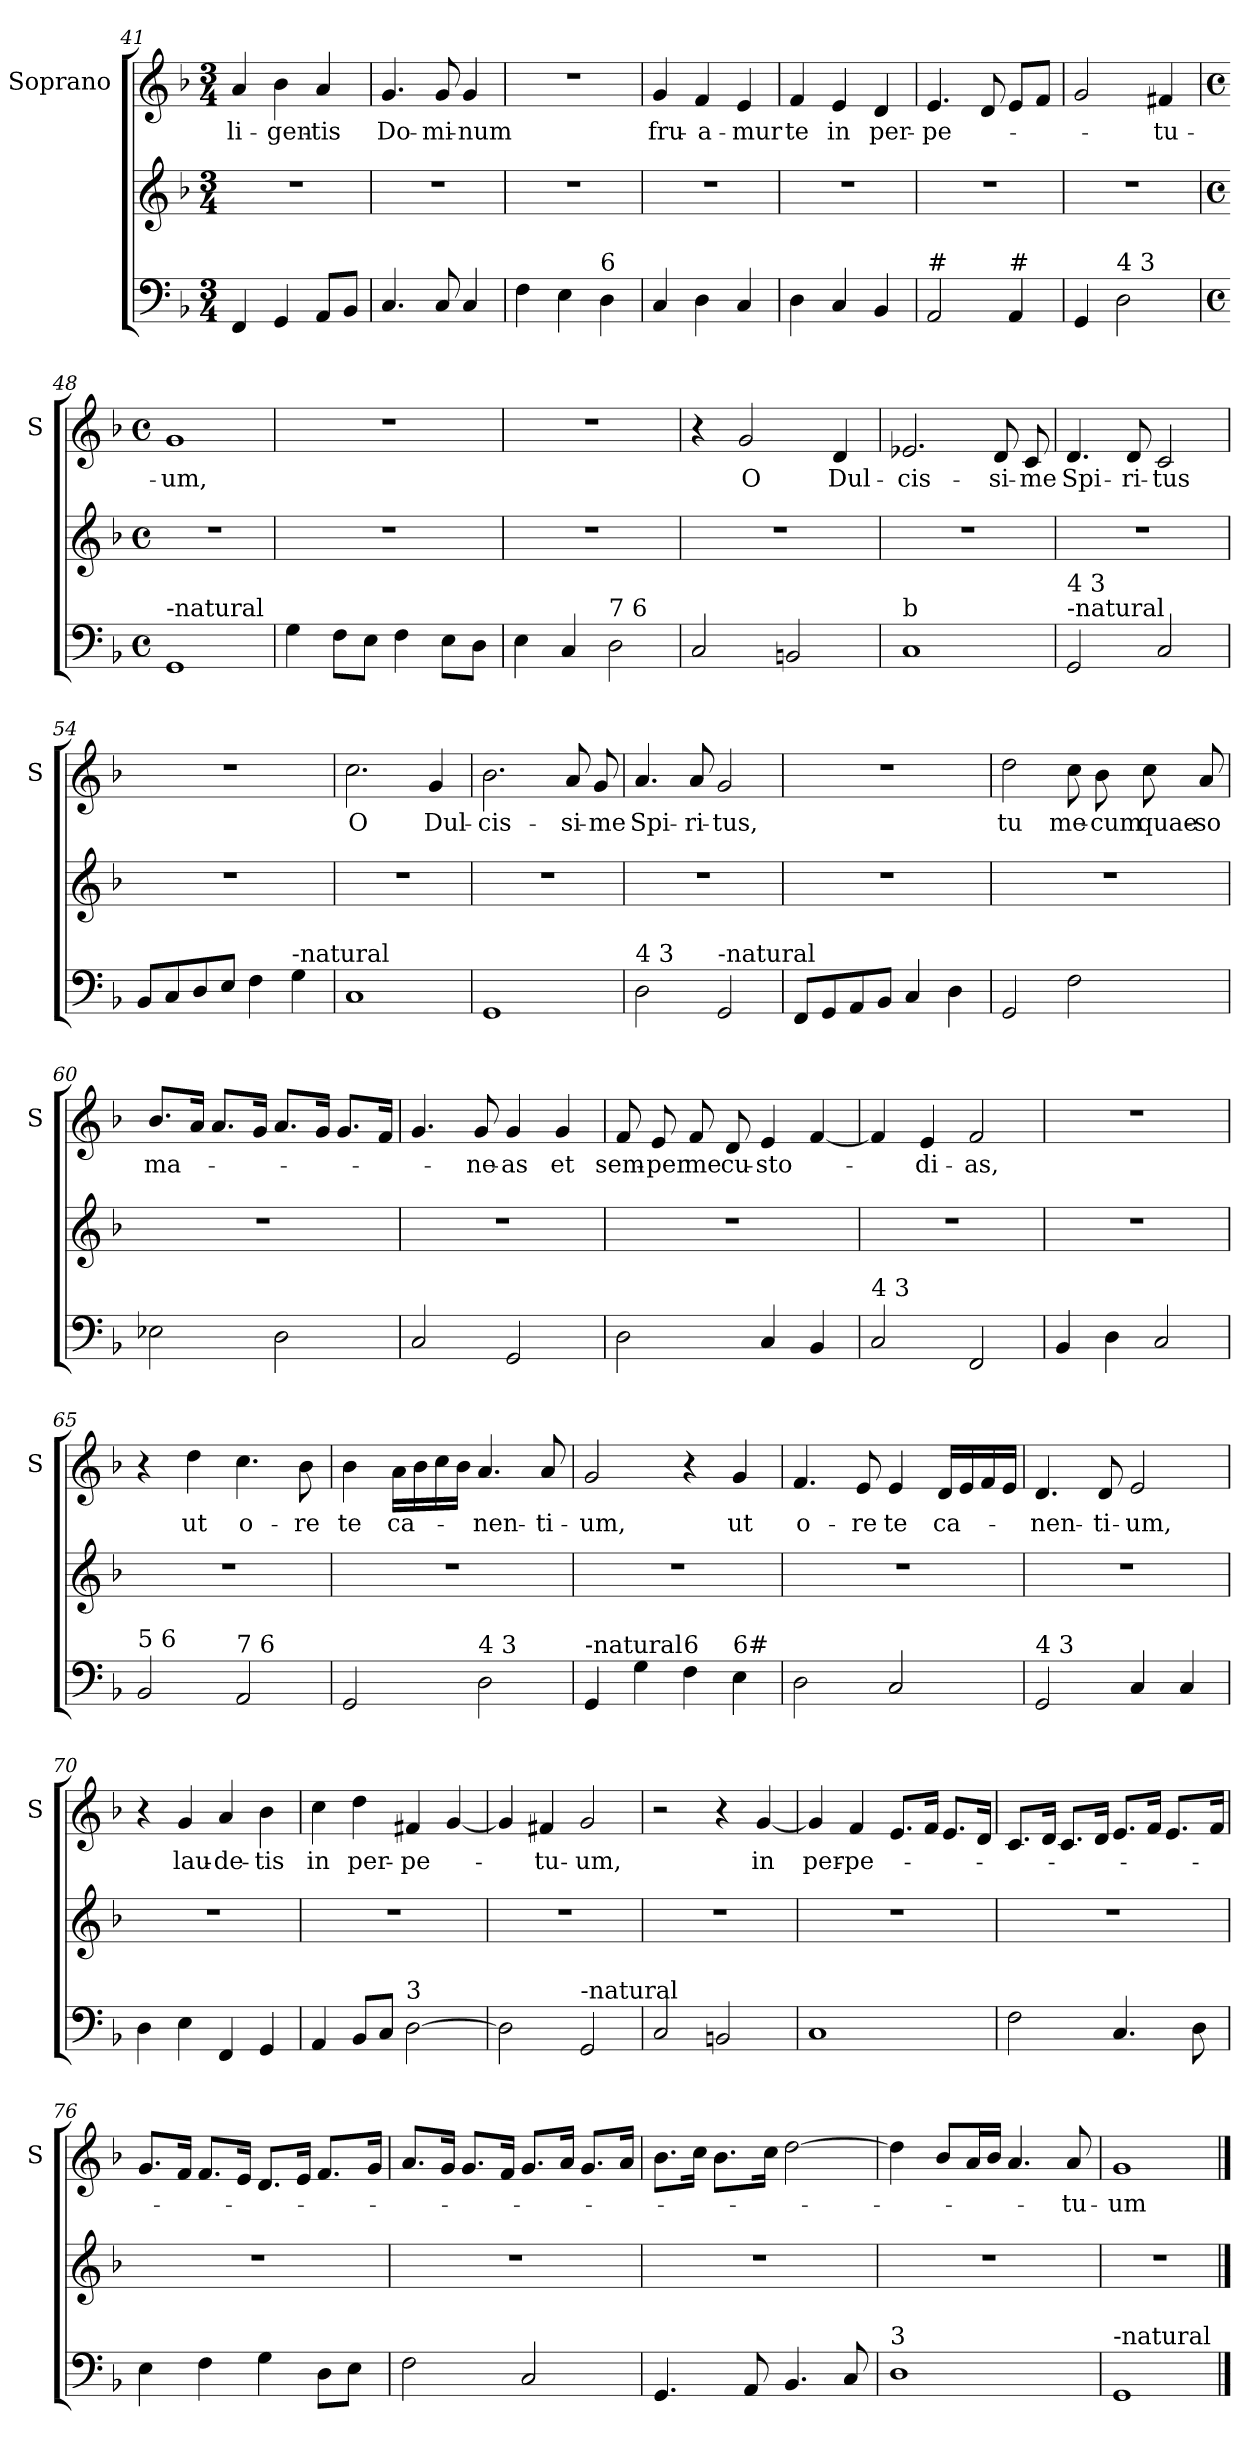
**kern	**kern	**kern	**text
*part2	*part2	*part1	*part1
*staff3	*staff2	*staff1	*staff1
*	*	*I"Soprano	*
*	*	*I'S	*
*clefF4	*clefG2	*clefG2	*
*k[b-]	*k[b-]	*k[b-]	*
*F:	*F:	*F:	*
*M3/4	*M3/4	*M3/4	*
=41	=41	=41	=41
!	!	!	!LO:LY:b
4FF/	2.r	4a/	-li-
!	!	!	!LO:LY:b
4GG/	.	4b-\	-gen-
!	!	!	!LO:LY:b
8AA/L	.	4a/	-tis
8BB-/J	.	.	.
=42	=42	=42	=42
!	!	!	!LO:LY:b
4.C/	2.r	4.g/	Do-
!	!	!	!LO:LY:b
8C/	.	8g/	-mi-
!	!	!	!LO:LY:b
4C/	.	4g/	-num
=43	=43	=43	=43
4F\	2.r	2.r	.
4E\	.	.	.
!LO:TX:a:t=6	!	!	!
4D\	.	.	.
=44	=44	=44	=44
!	!	!	!LO:LY:b
4C/	2.r	4g/	fru-
!	!	!	!LO:LY:b
4D\	.	4f/	-a-
!	!	!	!LO:LY:b
4C/	.	4e/	-mur
=45	=45	=45	=45
!	!	!	!LO:LY:b
4D\	2.r	4f/	te
!	!	!	!LO:LY:b
4C/	.	4e/	in
!	!	!	!LO:LY:b
4BB-/	.	4d/	per-
=46	=46	=46	=46
!LO:TX:a:t=#	!	!	!
!	!	!	!LO:LY:b
2AA/	2.r	4.e/	-pe-
.	.	8d/	.
!LO:TX:a:t=#	!	!	!
4AA/	.	8e/L	.
.	.	8f/J	.
!!LO:LB:g=z
=47	=47	=47	=47
4GG/	2.r	2g/	.
!LO:TX:a:t=4 3	!	!	!
2D\	.	.	.
!	!	!	!LO:LY:b
.	.	4f#X/	-tu-
=48	=48	=48	=48
*M4/4	*M4/4	*M4/4	*
*met(c)	*met(c)	*met(c)	*
!LO:TX:a:t=-natural	!	!	!
!	!	!	!LO:LY:b
1GG	1r	1g	-um,
=49	=49	=49	=49
4G\	1r	1r	.
8F\L	.	.	.
8E\J	.	.	.
4F\	.	.	.
8E\L	.	.	.
8D\J	.	.	.
=50	=50	=50	=50
4E\	1r	1r	.
4C/	.	.	.
!LO:TX:a:t=7 6	!	!	!
2D\	.	.	.
=51	=51	=51	=51
2C/	1r	4r	.
!	!	!	!LO:LY:b
.	.	2g/	O
2BBn/	.	.	.
!	!	!	!LO:LY:b
.	.	4d/	Dul-
=52	=52	=52	=52
!LO:TX:a:t=b	!	!	!
!	!	!	!LO:LY:b
1C	1r	2.e-X/	-cis-
!	!	!	!LO:LY:b
.	.	8d/	-si-
!	!	!	!LO:LY:b
.	.	8c/	-me
!!LO:LB:g=z
=53	=53	=53	=53
!LO:TX:a:t=-natural	!	!	!
!LO:TX:a:t=4 3	!	!	!
!	!	!	!LO:LY:b
2GG/	1r	4.d/	Spi-
!	!	!	!LO:LY:b
.	.	8d/	-ri-
!	!	!	!LO:LY:b
2C/	.	2c/	-tus
=54	=54	=54	=54
8BB-/L	1r	1r	.
8C/	.	.	.
8D/	.	.	.
8E/J	.	.	.
4F\	.	.	.
!LO:TX:a:t=-natural	!	!	!
4G\	.	.	.
=55	=55	=55	=55
!	!	!	!LO:LY:b
1C	1r	2.cc\	O
!	!	!	!LO:LY:b
.	.	4g/	Dul-
=56	=56	=56	=56
!	!	!	!LO:LY:b
1GG	1r	2.b-\	-cis-
!	!	!	!LO:LY:b
.	.	8a/	-si-
!	!	!	!LO:LY:b
.	.	8g/	-me
=57	=57	=57	=57
!LO:TX:a:t=4 3	!	!	!
!	!	!	!LO:LY:b
2D\	1r	4.a/	Spi-
!	!	!	!LO:LY:b
.	.	8a/	-ri-
!LO:TX:a:t=-natural	!	!	!
!	!	!	!LO:LY:b
2GG/	.	2g/	-tus,
=58	=58	=58	=58
8FF/L	1r	1r	.
8GG/	.	.	.
8AA/	.	.	.
8BB-/J	.	.	.
4C/	.	.	.
4D\	.	.	.
!!LO:LB:g=z
=59	=59	=59	=59
!	!	!	!LO:LY:b
2GG/	1r	2dd\	tu
!	!	!	!LO:LY:b
2F\	.	8cc\	me-
!	!	!	!LO:LY:b
.	.	8b-\	-cum
!	!	!	!LO:LY:b
.	.	8cc\	quae-
!	!	!	!LO:LY:b
.	.	8a/	-so
=60	=60	=60	=60
!	!	!	!LO:LY:b
2E-X\	1r	8.b-/L	ma-
.	.	16a/Jk	.
.	.	8.a/L	.
.	.	16g/Jk	.
2D\	.	8.a/L	.
.	.	16g/Jk	.
.	.	8.g/L	.
.	.	16f/Jk	.
=61	=61	=61	=61
2C/	1r	4.g/	.
!	!	!	!LO:LY:b
.	.	8g/	-ne-
!	!	!	!LO:LY:b
2GG/	.	4g/	-as
!	!	!	!LO:LY:b
.	.	4g/	et
=62	=62	=62	=62
!	!	!	!LO:LY:b
2D\	1r	8f/	sem-
!	!	!	!LO:LY:b
.	.	8e/	-per
!	!	!	!LO:LY:b
.	.	8f/	me
!	!	!	!LO:LY:b
.	.	8d/	cu-
!	!	!	!LO:LY:b
4C/	.	4e/	-sto-
4BB-/	.	[4f/	.
=63	=63	=63	=63
!LO:TX:a:t=4 3	!	!	!
2C/	1r	4f/]	.
!	!	!	!LO:LY:b
.	.	4e/	-di-
!	!	!	!LO:LY:b
2FF/	.	2f/	-as,
!!LO:PB:g=z
=64	=64	=64	=64
4BB-/	1r	1r	.
4D\	.	.	.
2C/	.	.	.
=65	=65	=65	=65
!LO:TX:a:t=5 6	!	!	!
2BB-/	1r	4r	.
!	!	!	!LO:LY:b
.	.	4dd\	ut
!LO:TX:a:t=7 6	!	!	!
!	!	!	!LO:LY:b
2AA/	.	4.cc\	o-
!	!	!	!LO:LY:b
.	.	8b-\	-re
=66	=66	=66	=66
!	!	!	!LO:LY:b
2GG/	1r	4b-\	te
!	!	!	!LO:LY:b
.	.	16a\LL	ca-
.	.	16b-\	.
.	.	16cc\	.
.	.	16b-\JJ	.
!LO:TX:a:t=4 3	!	!	!
!	!	!	!LO:LY:b
2D\	.	4.a/	-nen-
!	!	!	!LO:LY:b
.	.	8a/	-ti-
=67	=67	=67	=67
!LO:TX:a:t=-natural	!	!	!
!	!	!	!LO:LY:b
4GG/	1r	2g/	-um,
4G\	.	.	.
!LO:TX:a:t=6	!	!	!
4F\	.	4r	.
!LO:TX:a:t=6#	!	!	!
!	!	!	!LO:LY:b
4E\	.	4g/	ut
=68	=68	=68	=68
!	!	!	!LO:LY:b
2D\	1r	4.f/	o-
!	!	!	!LO:LY:b
.	.	8e/	-re
!	!	!	!LO:LY:b
2C/	.	4e/	te
!	!	!	!LO:LY:b
.	.	16d/LL	ca-
.	.	16e/	.
.	.	16f/	.
.	.	16e/JJ	.
=69	=69	=69	=69
!LO:TX:a:t=4 3	!	!	!
!	!	!	!LO:LY:b
2GG/	1r	4.d/	-nen-
!	!	!	!LO:LY:b
.	.	8d/	-ti-
!	!	!	!LO:LY:b
4C/	.	2e/	-um,
4C/	.	.	.
!!LO:LB:g=z
=70	=70	=70	=70
4D\	1r	4r	.
!	!	!	!LO:LY:b
4E\	.	4g/	lau-
!	!	!	!LO:LY:b
4FF/	.	4a/	-de-
!	!	!	!LO:LY:b
4GG/	.	4b-\	-tis
=71	=71	=71	=71
!	!	!	!LO:LY:b
4AA/	1r	4cc\	in
!	!	!	!LO:LY:b
8BB-/L	.	4dd\	per-
8C/J	.	.	.
!LO:TX:a:t=3	!	!	!
!	!	!	!LO:LY:b
[2D\	.	4f#X/	-pe-
.	.	[4g/	.
=72	=72	=72	=72
2D\]	1r	4g/]	.
!	!	!	!LO:LY:b
.	.	4f#X/	-tu-
!LO:TX:a:t=-natural	!	!	!
!	!	!	!LO:LY:b
2GG/	.	2g/	-um,
=73	=73	=73	=73
2C/	1r	2r	.
2BBn/	.	4r	.
!	!	!	!LO:LY:b
.	.	[4g/	in
=74	=74	=74	=74
!	!	!	!LO:LY:b
1C	1r	4g/]	per-
!	!	!	!LO:LY:b
.	.	4f/	-pe-
.	.	8.e/L	.
.	.	16f/Jk	.
.	.	8.e/L	.
.	.	16d/Jk	.
=75	=75	=75	=75
2F\	1r	8.c/L	.
.	.	16d/Jk	.
.	.	8.c/L	.
.	.	16d/Jk	.
4.C/	.	8.e/L	.
.	.	16f/Jk	.
.	.	8.e/L	.
8D\	.	.	.
.	.	16f/Jk	.
!!LO:LB:g=z
=76	=76	=76	=76
4E\	1r	8.g/L	.
.	.	16f/Jk	.
4F\	.	8.f/L	.
.	.	16e/Jk	.
4G\	.	8.d/L	.
.	.	16e/Jk	.
8D\L	.	8.f/L	.
8E\J	.	.	.
.	.	16g/Jk	.
=77	=77	=77	=77
2F\	1r	8.a/L	.
.	.	16g/Jk	.
.	.	8.g/L	.
.	.	16f/Jk	.
2C/	.	8.g/L	.
.	.	16a/Jk	.
.	.	8.g/L	.
.	.	16a/Jk	.
=78	=78	=78	=78
4.GG/	1r	8.b-\L	.
.	.	16cc\Jk	.
.	.	8.b-\L	.
8AA/	.	.	.
.	.	16cc\Jk	.
4.BB-/	.	[2dd\	.
8C/	.	.	.
=79	=79	=79	=79
!LO:TX:a:t=3	!	!	!
1D	1r	4dd\]	.
.	.	8b-/L	.
.	.	16a/L	.
.	.	16b-/JJ	.
.	.	4.a/	.
!	!	!	!LO:LY:b
.	.	8a/	-tu-
=80	=80	=80	=80
!LO:TX:a:t=-natural	!	!	!
!	!	!	!LO:LY:b
1GG	1r	1g	-um
==	==	==	==
*-	*-	*-	*-
